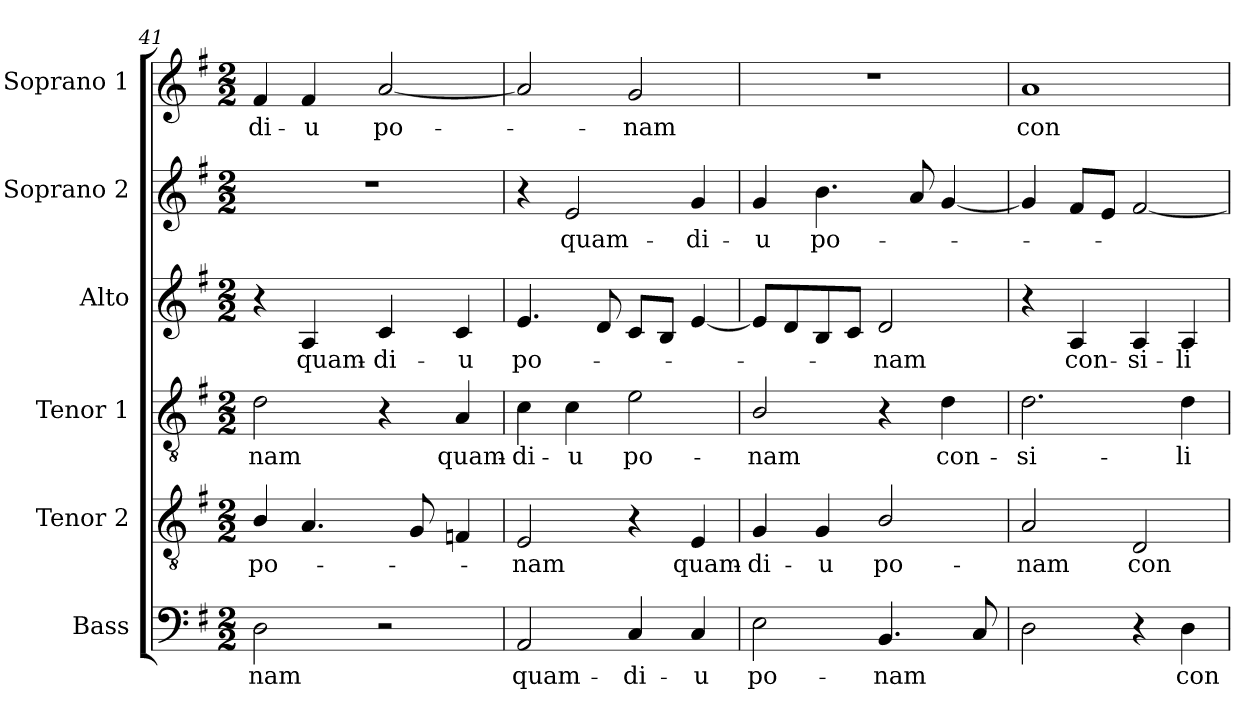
**kern	**text	**kern	**text	**kern	**text	**kern	**text	**kern	**text	**kern	**text
*part6	*part6	*part5	*part5	*part4	*part4	*part3	*part3	*part2	*part2	*part1	*part1
*staff6	*staff6	*staff5	*staff5	*staff4	*staff4	*staff3	*staff3	*staff2	*staff2	*staff1	*staff1
*I"Bass	*	*I"Tenor 2	*	*I"Tenor 1	*	*I"Alto	*	*I"Soprano 2	*	*I"Soprano 1	*
*I'B	*	*I'T2	*	*I'T1	*	*I'A	*	*I'S2	*	*I'S1	*
*clefF4	*	*clefGv2	*	*clefGv2	*	*clefG2	*	*clefG2	*	*clefG2	*
*	*	*ITrd7c12	*	*ITrd7c12	*	*	*	*	*	*	*
*k[f#]	*	*k[f#]	*	*k[f#]	*	*k[f#]	*	*k[f#]	*	*k[f#]	*
*G:	*	*G:	*	*G:	*	*G:	*	*G:	*	*G:	*
*M2/2	*	*M2/2	*	*M2/2	*	*M2/2	*	*M2/2	*	*M2/2	*
=41	=41	=41	=41	=41	=41	=41	=41	=41	=41	=41	=41
!	!LO:LY:b:color=#000000	!	!	!	!	!	!	!	!	!	!
!	!	!	!LO:LY:b:color=#000000	!	!	!	!	!	!	!	!
!	!	!	!	!	!LO:LY:b:color=#000000	!	!	!	!	!	!
!	!	!	!	!	!	!	!	!	!	!	!LO:LY:b:color=#000000
2Di\	-nam	4BBi/	po-	2Di\	-nam	4r	.	1r	.	4f#i/	-di-
!	!	!	!	!	!	!	!LO:LY:b:color=#000000	!	!	!	!
!	!	!	!	!	!	!	!	!	!	!	!LO:LY:b:color=#000000
.	.	4.AAi/	.	.	.	4Ai/	quam-	.	.	4f#i/	-u
!	!	!	!	!	!	!	!LO:LY:b:color=#000000	!	!	!	!
!	!	!	!	!	!	!	!	!	!	!	!LO:LY:b:color=#000000
2r	.	.	.	4r	.	4ci/	-di-	.	.	[2ai/	po-
.	.	8GGi/	.	.	.	.	.	.	.	.	.
!	!	!	!	!	!LO:LY:b:color=#000000	!	!	!	!	!	!
!	!	!	!	!	!	!	!LO:LY:b:color=#000000	!	!	!	!
.	.	4FFni/	.	4AAi/	quam-	4ci/	-u	.	.	.	.
=42	=42	=42	=42	=42	=42	=42	=42	=42	=42	=42	=42
!	!LO:LY:b:color=#000000	!	!	!	!	!	!	!	!	!	!
!	!	!	!LO:LY:b:color=#000000	!	!	!	!	!	!	!	!
!	!	!	!	!	!LO:LY:b:color=#000000	!	!	!	!	!	!
!	!	!	!	!	!	!	!LO:LY:b:color=#000000	!	!	!	!
2AAi/	quam-	2EEi/	-nam	4Ci\	-di-	4.ei/	po-	4r	.	2ai/]	.
!	!	!	!	!	!LO:LY:b:color=#000000	!	!	!	!	!	!
!	!	!	!	!	!	!	!	!	!LO:LY:b:color=#000000	!	!
.	.	.	.	4Ci\	-u	.	.	2ei/	quam-	.	.
.	.	.	.	.	.	8di/	.	.	.	.	.
!	!LO:LY:b:color=#000000	!	!	!	!	!	!	!	!	!	!
!	!	!	!	!	!LO:LY:b:color=#000000	!	!	!	!	!	!
!	!	!	!	!	!	!	!	!	!	!	!LO:LY:b:color=#000000
4Ci/	-di-	4r	.	2Ei\	po-	8ci/L	.	.	.	2gi/	-nam
.	.	.	.	.	.	8Bi/J	.	.	.	.	.
!	!LO:LY:b:color=#000000	!	!	!	!	!	!	!	!	!	!
!	!	!	!LO:LY:b:color=#000000	!	!	!	!	!	!	!	!
!	!	!	!	!	!	!	!	!	!LO:LY:b:color=#000000	!	!
4Ci/	-u	4EEi/	quam-	.	.	[4ei/	.	4gi/	-di-	.	.
=43	=43	=43	=43	=43	=43	=43	=43	=43	=43	=43	=43
!	!LO:LY:b:color=#000000	!	!	!	!	!	!	!	!	!	!
!	!	!	!LO:LY:b:color=#000000	!	!	!	!	!	!	!	!
!	!	!	!	!	!LO:LY:b:color=#000000	!	!	!	!	!	!
!	!	!	!	!	!	!	!	!	!LO:LY:b:color=#000000	!	!
2Ei\	po-	4GGi/	-di-	2BBi/	-nam	8ei/L]	.	4gi/	-u	1r	.
.	.	.	.	.	.	8di/	.	.	.	.	.
!	!	!	!LO:LY:b:color=#000000	!	!	!	!	!	!	!	!
!	!	!	!	!	!	!	!	!	!LO:LY:b:color=#000000	!	!
.	.	4GGi/	-u	.	.	8Bi/	.	4.bi\	po-	.	.
.	.	.	.	.	.	8ci/J	.	.	.	.	.
!	!LO:LY:b:color=#000000	!	!	!	!	!	!	!	!	!	!
!	!	!	!LO:LY:b:color=#000000	!	!	!	!	!	!	!	!
!	!	!	!	!	!	!	!LO:LY:b:color=#000000	!	!	!	!
4.BBi/	-nam	2BBi/	po-	4r	.	2di/	-nam	.	.	.	.
.	.	.	.	.	.	.	.	8ai/	.	.	.
!	!	!	!	!	!LO:LY:b:color=#000000	!	!	!	!	!	!
.	.	.	.	4Di\	con-	.	.	[4gi/	.	.	.
8Ci/	.	.	.	.	.	.	.	.	.	.	.
!!LO:LB:g=z
=44	=44	=44	=44	=44	=44	=44	=44	=44	=44	=44	=44
!	!	!	!LO:LY:b:color=#000000	!	!	!	!	!	!	!	!
!	!	!	!	!	!LO:LY:b:color=#000000	!	!	!	!	!	!
!	!	!	!	!	!	!	!	!	!	!	!LO:LY:b:color=#000000
2Di\	.	2AAi/	-nam	2.Di\	-si-	4r	.	4gi/]	.	1ai	con-
!	!	!	!	!	!	!	!LO:LY:b:color=#000000	!	!	!	!
.	.	.	.	.	.	4Ai/	con-	8f#i/L	.	.	.
.	.	.	.	.	.	.	.	8ei/J	.	.	.
!	!	!	!LO:LY:b:color=#000000	!	!	!	!	!	!	!	!
!	!	!	!	!	!	!	!LO:LY:b:color=#000000	!	!	!	!
4r	.	2DDi/	con-	.	.	4Ai/	-si-	[2f#i/	.	.	.
!	!LO:LY:b:color=#000000	!	!	!	!	!	!	!	!	!	!
!	!	!	!	!	!LO:LY:b:color=#000000	!	!	!	!	!	!
!	!	!	!	!	!	!	!LO:LY:b:color=#000000	!	!	!	!
4Di\	con-	.	.	4Di\	-li-	4Ai/	-li-	.	.	.	.
=	=	=	=	=	=	=	=	=	=	=	=
*-	*-	*-	*-	*-	*-	*-	*-	*-	*-	*-	*-
